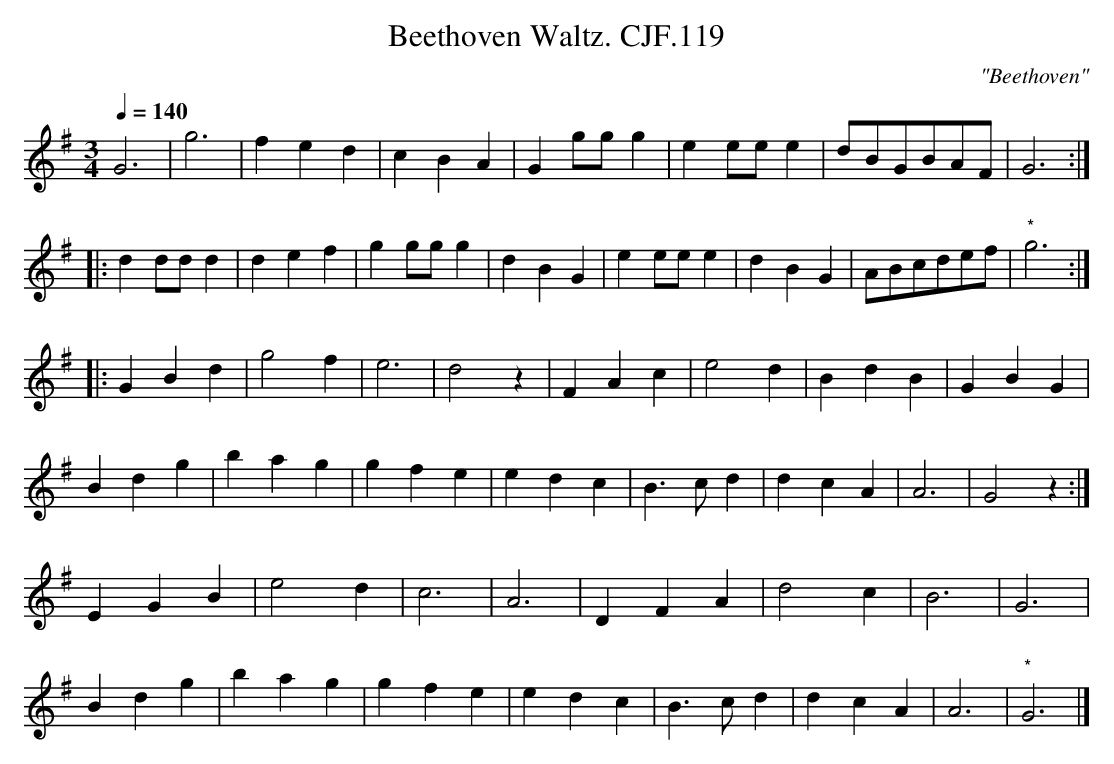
X:1
T:Beethoven Waltz. CJF.119
C:"Beethoven"
M:3/4
L:1/4
Q:1/4=140
K:G
G3|g3|fed|cBA|Gg/g/g|\
ee/e/e|d/B/G/B/A/F/|G3:|
|:dd/d/d|def|gg/g/g|dBG|ee/e/e|\
dBG|A/B/c/d/e/f/|"*"g3h:|
|:GBd|g2f|e3|d2z|FAc|e2d|BdB|GBG|
Bdg|bag|gfe|edc|B>cd|dcA|A3|G2z:|
EGB|e2d|c3|A3|DFA|\
d2c|B3|G3|
Bdg|bag|gfe|edc|B>cd|dcA|A3|"*"G3|]
